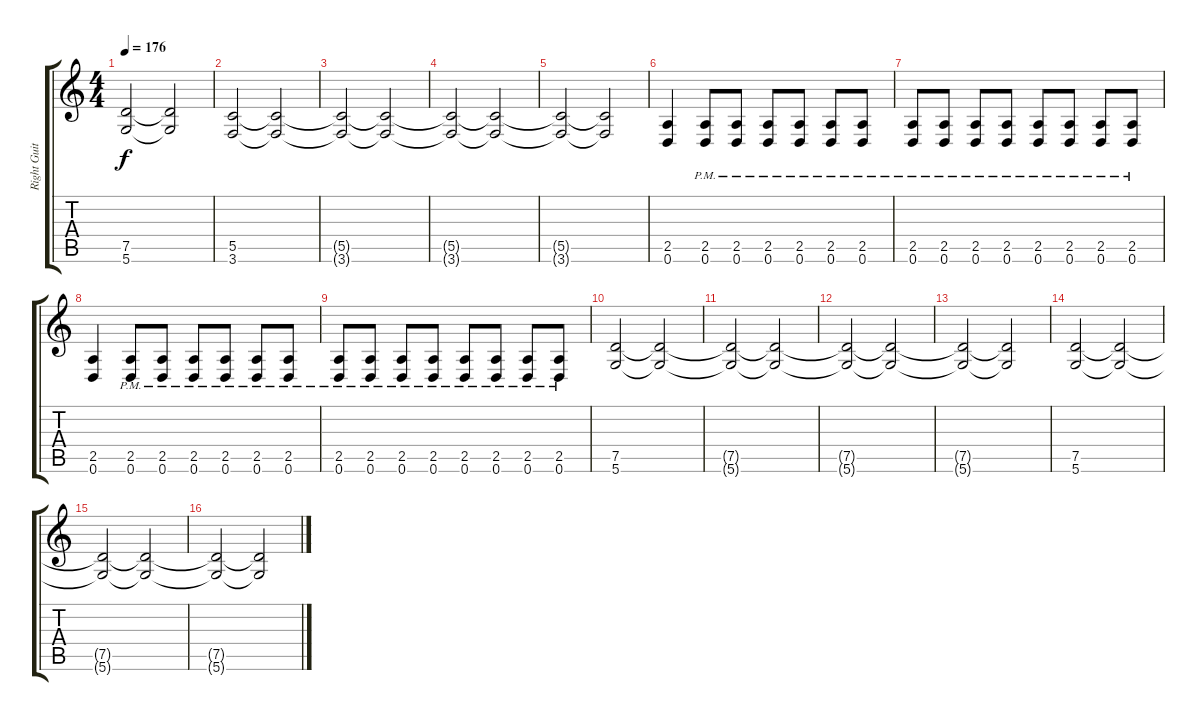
\track ("Right Guitar" "Right Guit") {instrument distortionguitar}
\staff {score tabs}
\tuning (D4 A3 F3 C3 G2 D2) {hide}
\ts (4 4)
\tempo 176
\clef g2
\ks c
(7.5{t} 5.6{t}).2{dy f} (7.5{t} 5.6{t}).2 |
(5.5 3.6).2 (5.5{t} 3.6{t}).2 |
(5.5{t} 3.6{t}).2 (5.5{t} 3.6{t}).2 |
(5.5{t} 3.6{t}).2 (5.5{t} 3.6{t}).2 |
(5.5{t} 3.6{t}).2 (5.5{t} 3.6{t}).2 |
(2.5 0.6).4 (2.5{pm} 0.6{pm}).8 (2.5{pm} 0.6{pm}).8 (2.5{pm} 0.6{pm}).8 (2.5{pm} 0.6{pm}).8 (2.5{pm} 0.6{pm}).8 (2.5{pm} 0.6{pm}).8 |
(2.5{pm} 0.6{pm}).8 (2.5{pm} 0.6{pm}).8 (2.5{pm} 0.6{pm}).8 (2.5{pm} 0.6{pm}).8 (2.5{pm} 0.6{pm}).8 (2.5{pm} 0.6{pm}).8 (2.5{pm} 0.6{pm}).8 (2.5{pm} 0.6{pm}).8 |
(2.5 0.6).4 (2.5{pm} 0.6{pm}).8 (2.5{pm} 0.6{pm}).8 (2.5{pm} 0.6{pm}).8 (2.5{pm} 0.6{pm}).8 (2.5{pm} 0.6{pm}).8 (2.5{pm} 0.6{pm}).8 |
(2.5{pm} 0.6{pm}).8 (2.5{pm} 0.6{pm}).8 (2.5{pm} 0.6{pm}).8 (2.5{pm} 0.6{pm}).8 (2.5{pm} 0.6{pm}).8 (2.5{pm} 0.6{pm}).8 (2.5{pm} 0.6{pm}).8 (2.5{pm} 0.6{pm}).8 |
(7.5 5.6).2 (7.5{t} 5.6{t}).2 |
(7.5{t} 5.6{t}).2 (7.5{t} 5.6{t}).2 |
(7.5{t} 5.6{t}).2 (7.5{t} 5.6{t}).2 |
(7.5{t} 5.6{t}).2 (7.5{t} 5.6{t}).2 |
(7.5 5.6).2 (7.5{t} 5.6{t}).2 |
(7.5{t} 5.6{t}).2 (7.5{t} 5.6{t}).2 |
(7.5{t} 5.6{t}).2 (7.5{t} 5.6{t}).2
